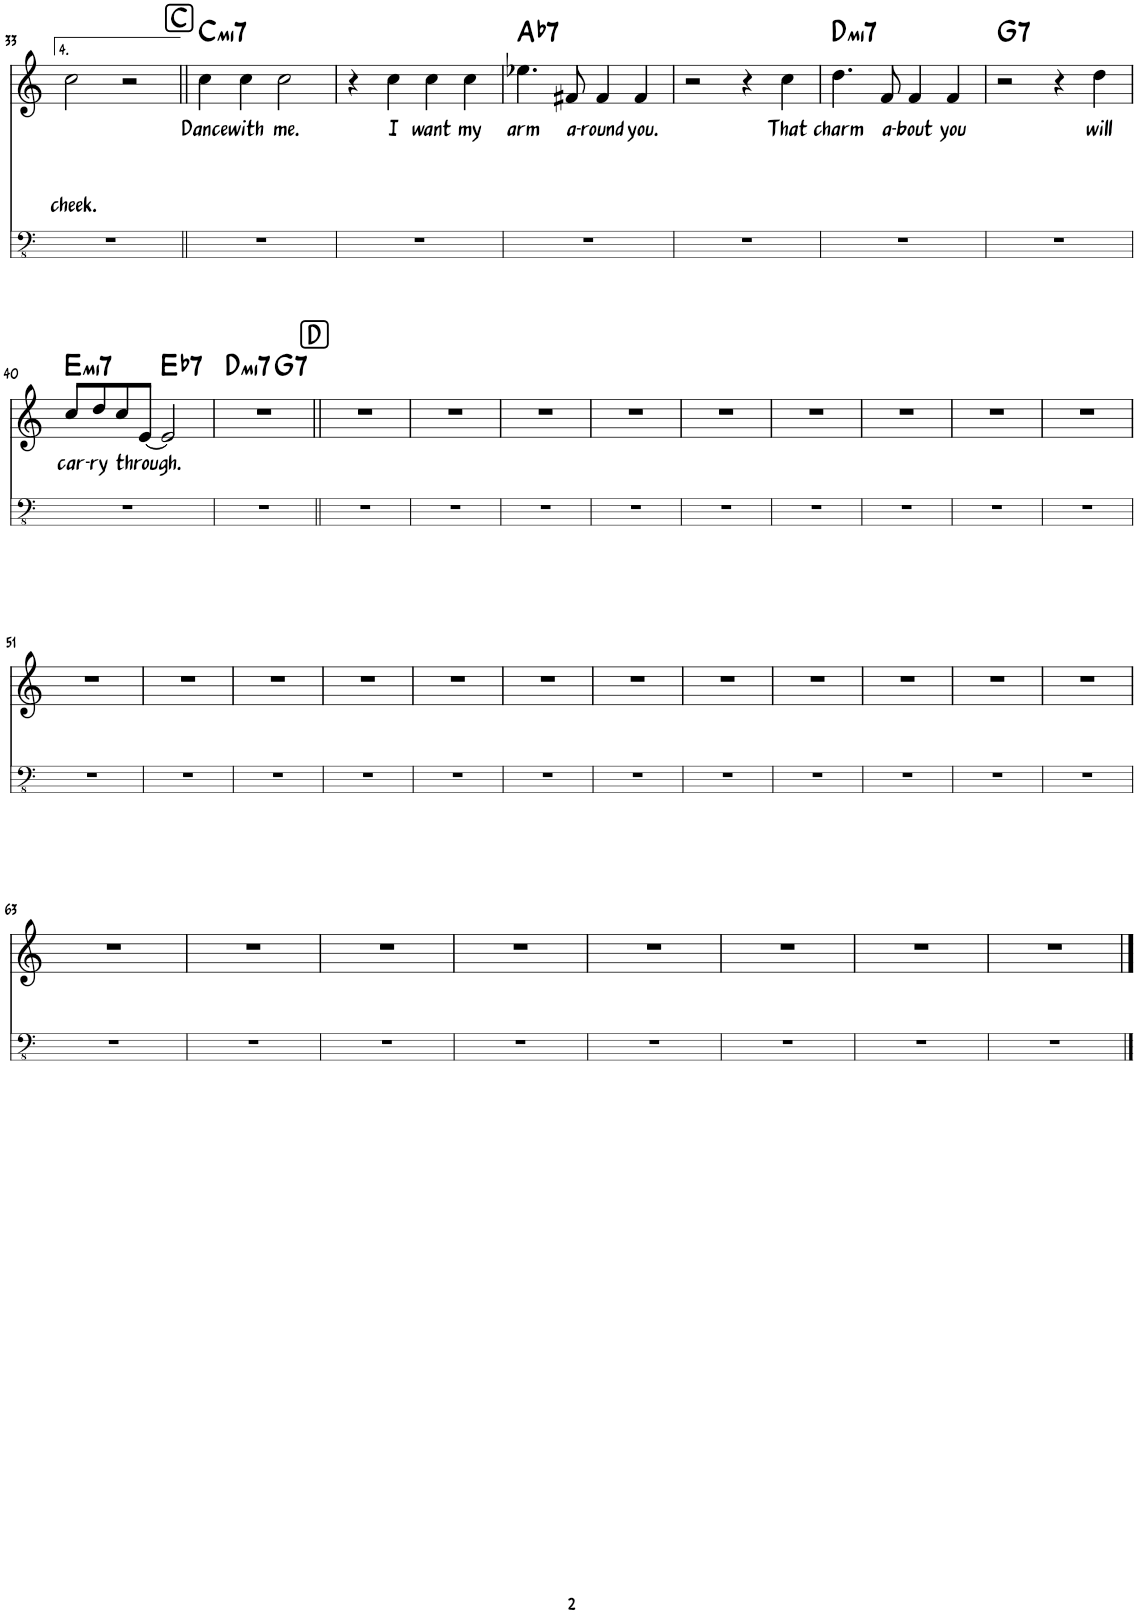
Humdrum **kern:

**kern	**kern	**text	**text	**text	**text	**harte
*part2	*part1	*part1	*part1	*part1	*part1	*part1
*staff2	*staff1	*staff1	*staff1	*staff1	*staff1	*
*I"Acoustic Bass	*I"Piano	*	*	*	*	*
*I'Ac b	*I'Pno	*	*	*	*	*
!!LO:PB:g=z
*clefFv4	*clefG2	*	*	*	*	*
*k[]	*k[]	*	*	*	*	*
*M4/4	*M4/4	*	*	*	*	*
=33	=33	=33	=33	=33	=33	=33
!	!	!	!	!	!LO:LY:b	!
1r	2cc\	.	.	.	cheek.	.
.	2r	.	.	.	.	.
!!LO:REH:place=s1:a:rj:fs=14:t=C
=34||	=34||	=34||	=34||	=34||	=34||	=34||
!	!	!LO:LY:b	!	!	!	!LO:H:kt=mi7
1r	4cc\	Dance	.	.	.	C:min7
!	!	!LO:LY:b	!	!	!	!
.	4cc\	with	.	.	.	.
!	!	!LO:LY:b	!	!	!	!
.	2cc\	me.	.	.	.	.
=35	=35	=35	=35	=35	=35	=35
1r	4r	.	.	.	.	.
!	!	!LO:LY:b	!	!	!	!
.	4cc\	I	.	.	.	.
!	!	!LO:LY:b	!	!	!	!
.	4cc\	want	.	.	.	.
!	!	!LO:LY:b	!	!	!	!
.	4cc\	my	.	.	.	.
=36	=36	=36	=36	=36	=36	=36
!	!	!LO:LY:b	!	!	!	!LO:H:kt=7
1r	4.ee-X\	arm	.	.	.	Ab:7
!	!	!LO:LY:b	!	!	!	!
.	8f#X/	a-	.	.	.	.
!	!	!LO:LY:b	!	!	!	!
.	4f#/	-round	.	.	.	.
!	!	!LO:LY:b	!	!	!	!
.	4f#/	you.	.	.	.	.
=37	=37	=37	=37	=37	=37	=37
1r	2r	.	.	.	.	.
.	4r	.	.	.	.	.
!	!	!LO:LY:b	!	!	!	!
.	4cc\	That	.	.	.	.
=38	=38	=38	=38	=38	=38	=38
!	!	!LO:LY:b	!	!	!	!LO:H:kt=mi7
1r	4.dd\	charm	.	.	.	D:min7
!	!	!LO:LY:b	!	!	!	!
.	8f/	a-	.	.	.	.
!	!	!LO:LY:b	!	!	!	!
.	4f/	-bout	.	.	.	.
!	!	!LO:LY:b	!	!	!	!
.	4f/	you	.	.	.	.
=39	=39	=39	=39	=39	=39	=39
!	!	!	!	!	!	!LO:H:kt=7
1r	2r	.	.	.	.	G:7
.	4r	.	.	.	.	.
!	!	!LO:LY:b	!	!	!	!
.	4dd\	will	.	.	.	.
!!LO:LB:g=z
=40	=40	=40	=40	=40	=40	=40
!	!	!LO:LY:b	!	!	!	!LO:H:kt=mi7
1r	8cc/L	car-	.	.	.	E:min7
!	!	!LO:LY:b	!	!	!	!
.	8dd/	-ry	.	.	.	.
!	!	!LO:LY:b	!	!	!	!
.	8cc/	through.	.	.	.	.
.	[8e/J	.	.	.	.	.
!	!	!	!	!	!	!LO:H:kt=7
.	2e/]	.	.	.	.	Eb:7
=41	=41	=41	=41	=41	=41	=41
1r	1r	.	.	.	.	.
!!LO:REH:place=s1:a:rj:fs=14:t=D
=42||	=42||	=42||	=42||	=42||	=42||	=42||
1r	1r	.	.	.	.	.
=43	=43	=43	=43	=43	=43	=43
1r	1r	.	.	.	.	.
=44	=44	=44	=44	=44	=44	=44
1r	1r	.	.	.	.	.
=45	=45	=45	=45	=45	=45	=45
1r	1r	.	.	.	.	.
=46	=46	=46	=46	=46	=46	=46
1r	1r	.	.	.	.	.
=47	=47	=47	=47	=47	=47	=47
1r	1r	.	.	.	.	.
=48	=48	=48	=48	=48	=48	=48
1r	1r	.	.	.	.	.
=49	=49	=49	=49	=49	=49	=49
1r	1r	.	.	.	.	.
=50	=50	=50	=50	=50	=50	=50
1r	1r	.	.	.	.	.
!!LO:LB:g=z
=51	=51	=51	=51	=51	=51	=51
1r	1r	.	.	.	.	.
=52	=52	=52	=52	=52	=52	=52
1r	1r	.	.	.	.	.
=53	=53	=53	=53	=53	=53	=53
1r	1r	.	.	.	.	.
=54	=54	=54	=54	=54	=54	=54
1r	1r	.	.	.	.	.
=55	=55	=55	=55	=55	=55	=55
1r	1r	.	.	.	.	.
=56	=56	=56	=56	=56	=56	=56
1r	1r	.	.	.	.	.
=57	=57	=57	=57	=57	=57	=57
1r	1r	.	.	.	.	.
=58	=58	=58	=58	=58	=58	=58
1r	1r	.	.	.	.	.
=59	=59	=59	=59	=59	=59	=59
1r	1r	.	.	.	.	.
=60	=60	=60	=60	=60	=60	=60
1r	1r	.	.	.	.	.
=61	=61	=61	=61	=61	=61	=61
1r	1r	.	.	.	.	.
=62	=62	=62	=62	=62	=62	=62
1r	1r	.	.	.	.	.
!!LO:LB:g=z
=63	=63	=63	=63	=63	=63	=63
1r	1r	.	.	.	.	.
=64	=64	=64	=64	=64	=64	=64
1r	1r	.	.	.	.	.
=65	=65	=65	=65	=65	=65	=65
1r	1r	.	.	.	.	.
=66	=66	=66	=66	=66	=66	=66
1r	1r	.	.	.	.	.
=67	=67	=67	=67	=67	=67	=67
1r	1r	.	.	.	.	.
=68	=68	=68	=68	=68	=68	=68
1r	1r	.	.	.	.	.
=69	=69	=69	=69	=69	=69	=69
1r	1r	.	.	.	.	.
=70	=70	=70	=70	=70	=70	=70
1r	1r	.	.	.	.	.
==	==	==	==	==	==	==
*-	*-	*-	*-	*-	*-	*-
